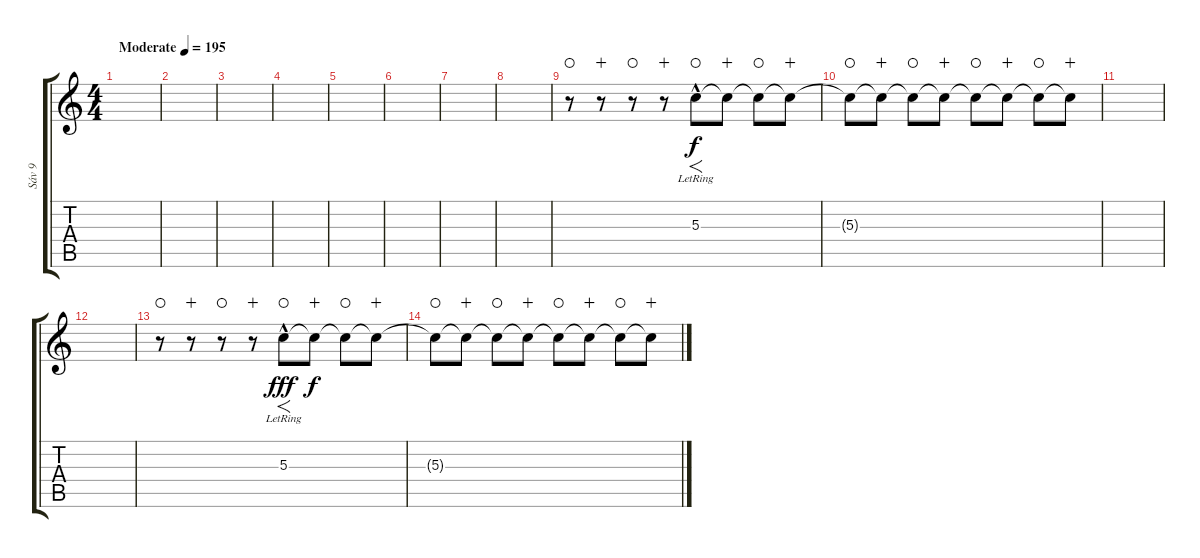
\track ("Sáv 9" "Sáv 9") {instrument electricguitarjazz}
\staff {score tabs}
\tuning (E4 B3 G3 D3 A2 E2) {hide}
\ts (4 4)
\tempo (195 "Moderate")
\clef g2
\ks c
|
|
|
|
|
|
|
|
r.8{waho} r.8{wahc} r.8{waho} r.8{wahc} 5.3{hac lr}.8{f waho} 5.3{t}.8{dy f wahc} 5.3{t}.8{waho} 5.3{t}.8{wahc} |
5.3{t}.8{waho} 5.3{t}.8{wahc} 5.3{t}.8{waho} 5.3{t}.8{wahc} 5.3{t}.8{waho} 5.3{t}.8{wahc} 5.3{t}.8{waho} 5.3{t}.8{wahc} |
|
|
r.8{waho} r.8{wahc} r.8{waho} r.8{wahc} 5.3{hac lr}.8{f dy fff waho} 5.3{t}.8{dy f wahc} 5.3{t}.8{waho} 5.3{t}.8{wahc} |
5.3{t}.8{waho} 5.3{t}.8{wahc} 5.3{t}.8{waho} 5.3{t}.8{wahc} 5.3{t}.8{waho} 5.3{t}.8{wahc} 5.3{t}.8{waho} 5.3{t}.8{wahc}
